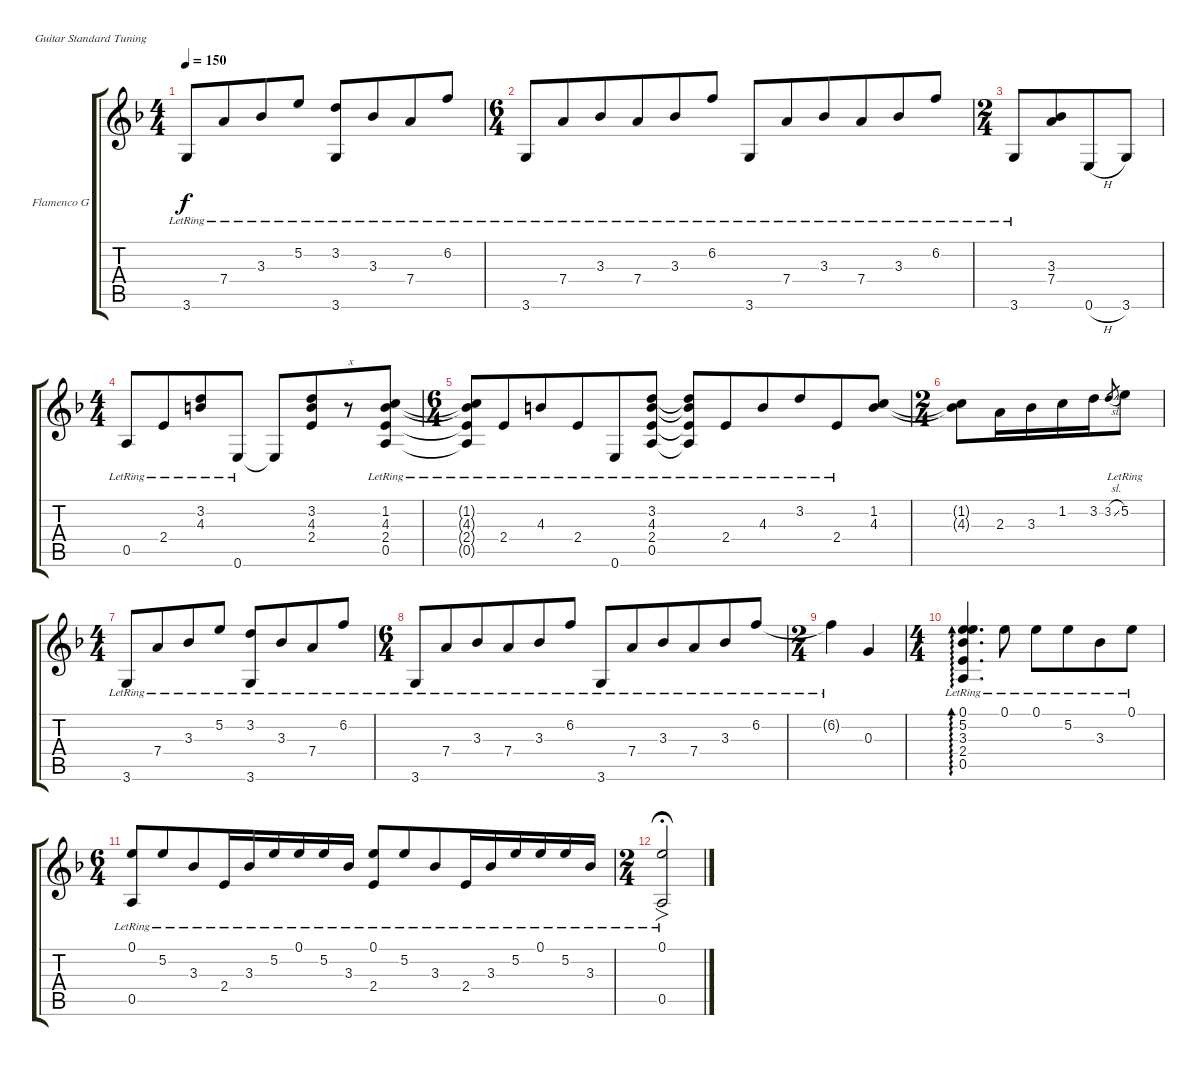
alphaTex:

\defaultSystemsLayout 4
\bracketExtendMode groupsimilarinstruments
\firstSystemTrackNameOrientation horizontal
\otherSystemsTrackNameOrientation horizontal
\track ("Flamenco Guitar" "Flamenco G") {instrument acousticguitarnylon}
\staff {score tabs}
\tuning (E4 B3 G3 D3 A2 E2)
\ts (4 4)
\beaming (8 4 4)
\tempo 150
\clef g2
\ks f
3.6{lr}.8{dy f} 7.4{lr}.8 3.3{lr}.8 5.2{lr}.8 (3.2{lr} 3.6{lr}).8 3.3{lr}.8 7.4{lr}.8 6.2{lr}.8 |
\ts (6 4)
\beaming (8 6 6)
3.6{lr}.8 7.4{lr}.8 3.3{lr}.8 7.4{lr}.8 3.3{lr}.8 6.2{lr}.8 3.6{lr}.8 7.4{lr}.8 3.3{lr}.8 7.4{lr}.8 3.3{lr}.8 6.2{lr}.8 |
\ts (2 4)
\beaming (8 6 6)
3.6{lr}.8 (3.3 7.4).8 0.6{h}.8 3.6.8 |
\ts (4 4)
\beaming (8 4 4)
0.5{lr}.8 2.4{lr}.8 (4.3{lr} 3.2{lr}).8 0.6{lr}.8 0.6{t}.8 (2.4 4.3 3.2).8 r.8{txt "x"} (1.2{lr} 4.3{lr} 2.4{lr} 0.5{lr}).8 |
\ts (6 4)
\beaming (8 6 6)
(2.4{lr t} 4.3{lr t} 1.2{lr t} 0.5{lr t}).8 2.4{lr}.8 4.3{lr}.8 2.4{lr}.8 0.6{lr}.8 (0.5{lr} 2.4{lr} 4.3{lr} 3.2{lr}).8 (3.2{lr t} 4.3{lr t} 2.4{lr t} 0.5{lr t}).8 2.4{lr}.8 4.3{lr}.8 3.2{lr}.8 2.4{lr}.8 (4.3 1.2).8 |
\ts (2 4)
\beaming (8 6 6)
(1.2{t} 4.3{t}).8 2.3.16 3.3.16 1.2.16 3.2.16 3.2{sl}.8{gr} 5.2{lr}.8 |
\ts (4 4)
\beaming (8 4 4)
3.6{lr}.8 7.4{lr}.8 3.3{lr}.8 5.2{lr}.8 (3.2{lr} 3.6{lr}).8 3.3{lr}.8 7.4{lr}.8 6.2{lr}.8 |
\ts (6 4)
\beaming (8 6 6)
3.6{lr}.8 7.4{lr}.8 3.3{lr}.8 7.4{lr}.8 3.3{lr}.8 6.2{lr}.8 3.6{lr}.8 7.4{lr}.8 3.3{lr}.8 7.4{lr}.8 3.3{lr}.8 6.2{lr}.8 |
\ts (2 4)
\beaming (8 6 6)
6.2{lr t}.4 0.3.4 |
\ts (4 4)
\beaming (8 4 4)
(0.1{lr} 5.2{lr} 3.3{lr} 2.4{lr} 0.5{lr}).4{d ad 0} 0.1{lr}.8 0.1{lr}.8 5.2{lr}.8 3.3{lr}.8 0.1{lr}.8 |
\ts (6 4)
\beaming (8 6 6)
(0.1{lr} 0.5{lr}).8 5.2{lr}.8 3.3{lr}.8 2.4{lr}.16 3.3{lr}.16 5.2{lr}.16 0.1{lr}.16 5.2{lr}.16 3.3{lr}.16 (2.4{lr} 0.1{lr}).8 5.2{lr}.8 3.3{lr}.8 2.4{lr}.16 3.3{lr}.16 5.2{lr}.16 0.1{lr}.16 5.2{lr}.16 3.3{lr}.16 |
\ts (2 4)
\beaming (8 6 6)
(0.1{lr} 0.5{lr}).2{fo fermata (medium 1)}
